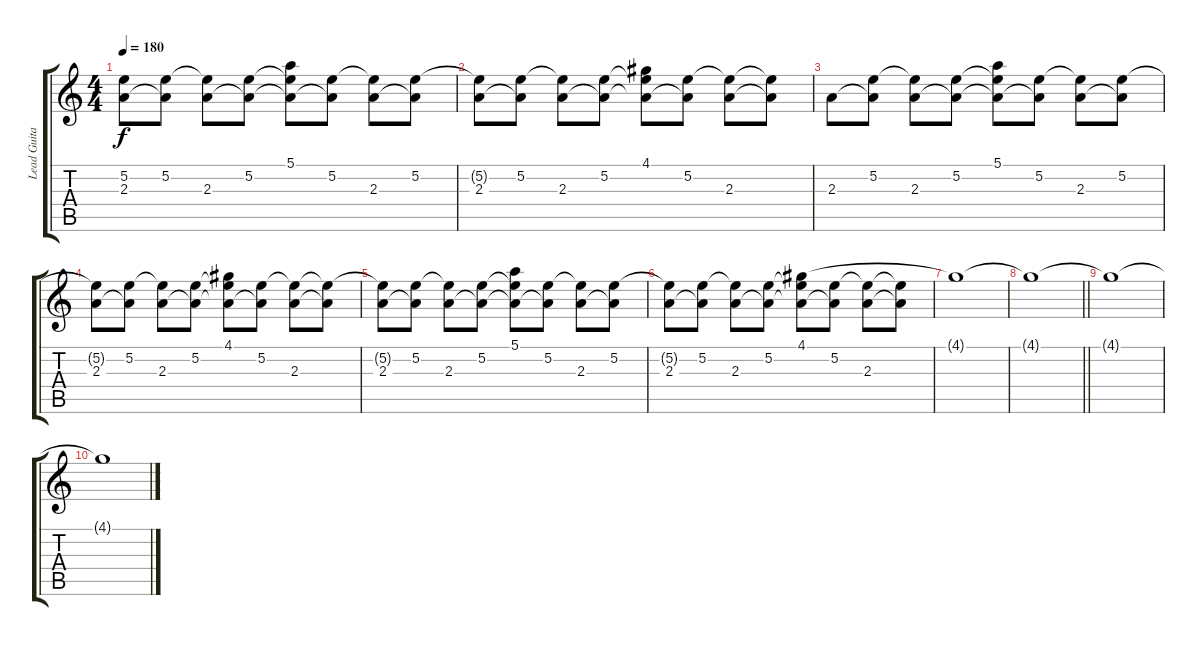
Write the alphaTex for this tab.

\track ("Lead Guitar" "Lead Guita") {instrument overdrivenguitar}
\staff {score tabs}
\tuning (E4 B3 G3 D3 A2 D2) {hide}
\ts (4 4)
\tempo 180
\clef g2
\ks c
(5.2{t} 2.3).8{dy f} (5.2 2.3{t}).8 (5.2{t} 2.3).8 (5.2 2.3{t}).8 (5.1 5.2{t} 2.3{t}).8 (5.2 2.3{t}).8 (5.2{t} 2.3).8 (5.2 2.3{t}).8 |
(5.2{t} 2.3).8 (5.2 2.3{t}).8 (5.2{t} 2.3).8 (5.2 2.3{t}).8 (4.1 5.2{t} 2.3{t}).8 (5.2 2.3{t}).8 (5.2{t} 2.3).8 (5.2{t} 2.3{t}).8 |
2.3.8 (5.2 2.3{t}).8 (5.2{t} 2.3).8 (5.2 2.3{t}).8 (5.1 5.2{t} 2.3{t}).8 (5.2 2.3{t}).8 (5.2{t} 2.3).8 (5.2 2.3{t}).8 |
(5.2{t} 2.3).8 (5.2 2.3{t}).8 (5.2{t} 2.3).8 (5.2 2.3{t}).8 (4.1 5.2{t} 2.3{t}).8 (5.2 2.3{t}).8 (5.2{t} 2.3).8 (5.2{t} 2.3{t}).8 |
(5.2{t} 2.3).8 (5.2 2.3{t}).8 (5.2{t} 2.3).8 (5.2 2.3{t}).8 (5.1 5.2{t} 2.3{t}).8 (5.2 2.3{t}).8 (5.2{t} 2.3).8 (5.2 2.3{t}).8 |
(5.2{t} 2.3).8 (5.2 2.3{t}).8 (5.2{t} 2.3).8 (5.2 2.3{t}).8 (4.1 5.2{t} 2.3{t}).8 (5.2 2.3{t}).8 (5.2{t} 2.3).8 (5.2{t} 2.3{t}).8 |
4.1{t}.1 |
\barLineRight lightlight
4.1{t}.1 |
4.1{t}.1 |
4.1{t}.1
